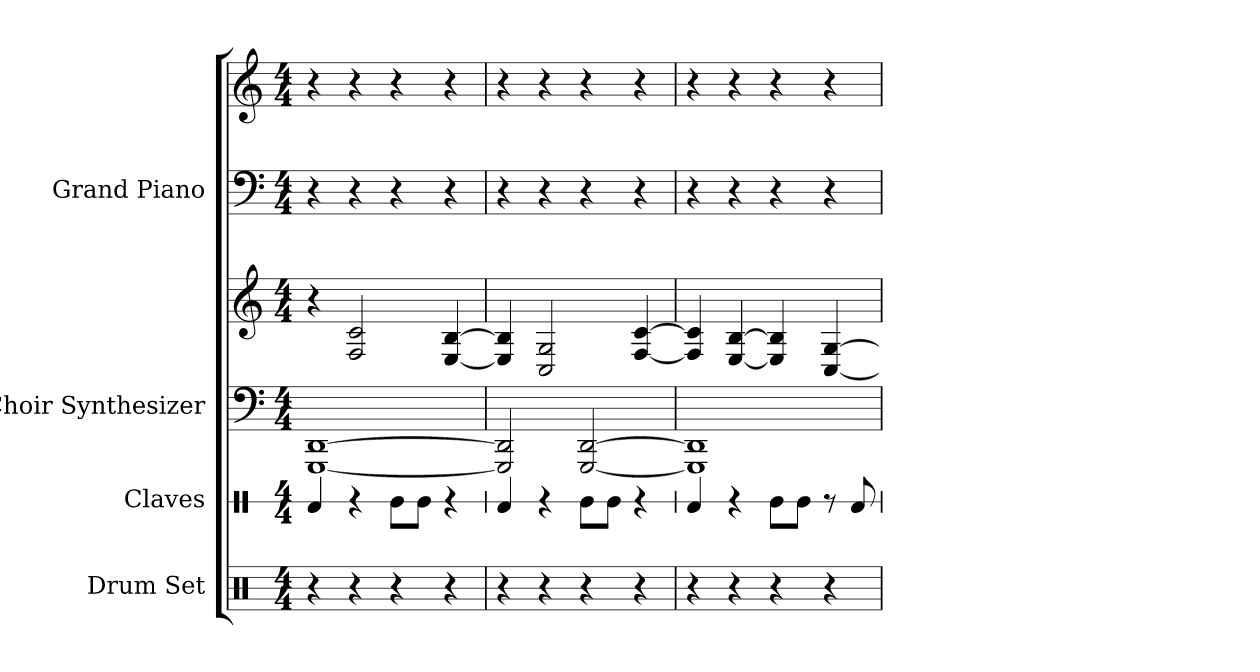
**kern	**kern	**kern	**kern	**kern	**kern
*part4	*part3	*part2	*part2	*part1	*part1
*staff6	*staff5	*staff4	*staff3	*staff2	*staff1
*I"Drum Set	*I"Claves	*I"Choir Synthesizer	*	*I"Grand Piano	*
*I'Drums	*I'Clv.	*I'Synth.	*	*I'Pno.	*
*stria5	*stria1	*stria5	*stria5	*stria5	*stria5
*clefX	*clefX	*clefF4	*clefG2	*clefF4	*clefG2
*k[]	*k[]	*k[]	*k[]	*k[]	*k[]
*M4/4	*M4/4	*M4/4	*M4/4	*M4/4	*M4/4
*MM120	*MM120	*MM120	*MM120	*MM120	*MM120
=1	=1	=1	=1	=1	=1
4r	4Rd	[1GGG [1DD	4r	4r	4r
4r	4r	.	2F 2c	4r	4r
4r	8ReL	.	.	4r	4r
.	8ReJ	.	.	.	.
4r	4r	.	[4E [4B	4r	4r
=2	=2	=2	=2	=2	=2
4r	4Rd	2GGG] 2DD]	4E] 4B]	4r	4r
4r	4r	.	2G 2C	4r	4r
4r	8ReL	[2GGG [2DD	.	4r	4r
.	8ReJ	.	.	.	.
4r	4r	.	[4F [4c	4r	4r
=3	=3	=3	=3	=3	=3
4r	4Rd	1GGG] 1DD]	4F] 4c]	4r	4r
4r	4r	.	[4E [4B	4r	4r
4r	8ReL	.	4E] 4B]	4r	4r
.	8ReJ	.	.	.	.
4r	8r	.	[4G [4C	4r	4r
.	8Rd	.	.	.	.
=	=	=	=	=	=
*-	*-	*-	*-	*-	*-
